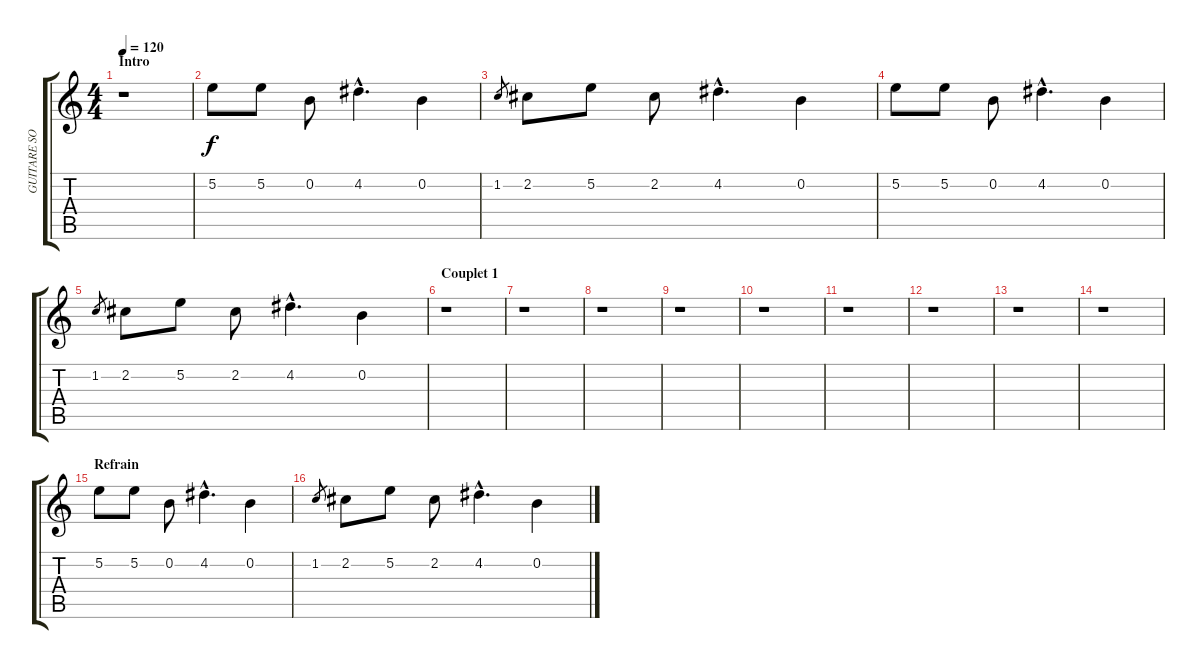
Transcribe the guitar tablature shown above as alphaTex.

\track ("GUITARE SOLO" "GUITARE SO") {instrument overdrivenguitar}
\staff {score tabs}
\tuning (E4 B3 G3 D3 A2 E2) {hide}
\ts (4 4)
\section ("" "Intro")
\tempo 120
\clef g2
\ks c
r.1{dy f instrument overdrivenguitar} |
5.2.8 5.2.8 0.2.8 4.2{hac}.4{d} 0.2.4 |
1.2.8{gr} 2.2.8 5.2.8 2.2.8 4.2{hac}.4{d} 0.2.4 |
5.2.8 5.2.8 0.2.8 4.2{hac}.4{d} 0.2.4 |
1.2.8{gr} 2.2.8 5.2.8 2.2.8 4.2{hac}.4{d} 0.2.4 |
\section ("" "Couplet 1")
r.1 |
r.1 |
r.1 |
r.1 |
r.1 |
r.1 |
r.1 |
r.1 |
r.1 |
\section ("" "Refrain")
5.2.8 5.2.8 0.2.8 4.2{hac}.4{d} 0.2.4 |
1.2.8{gr} 2.2.8 5.2.8 2.2.8 4.2{hac}.4{d} 0.2.4
